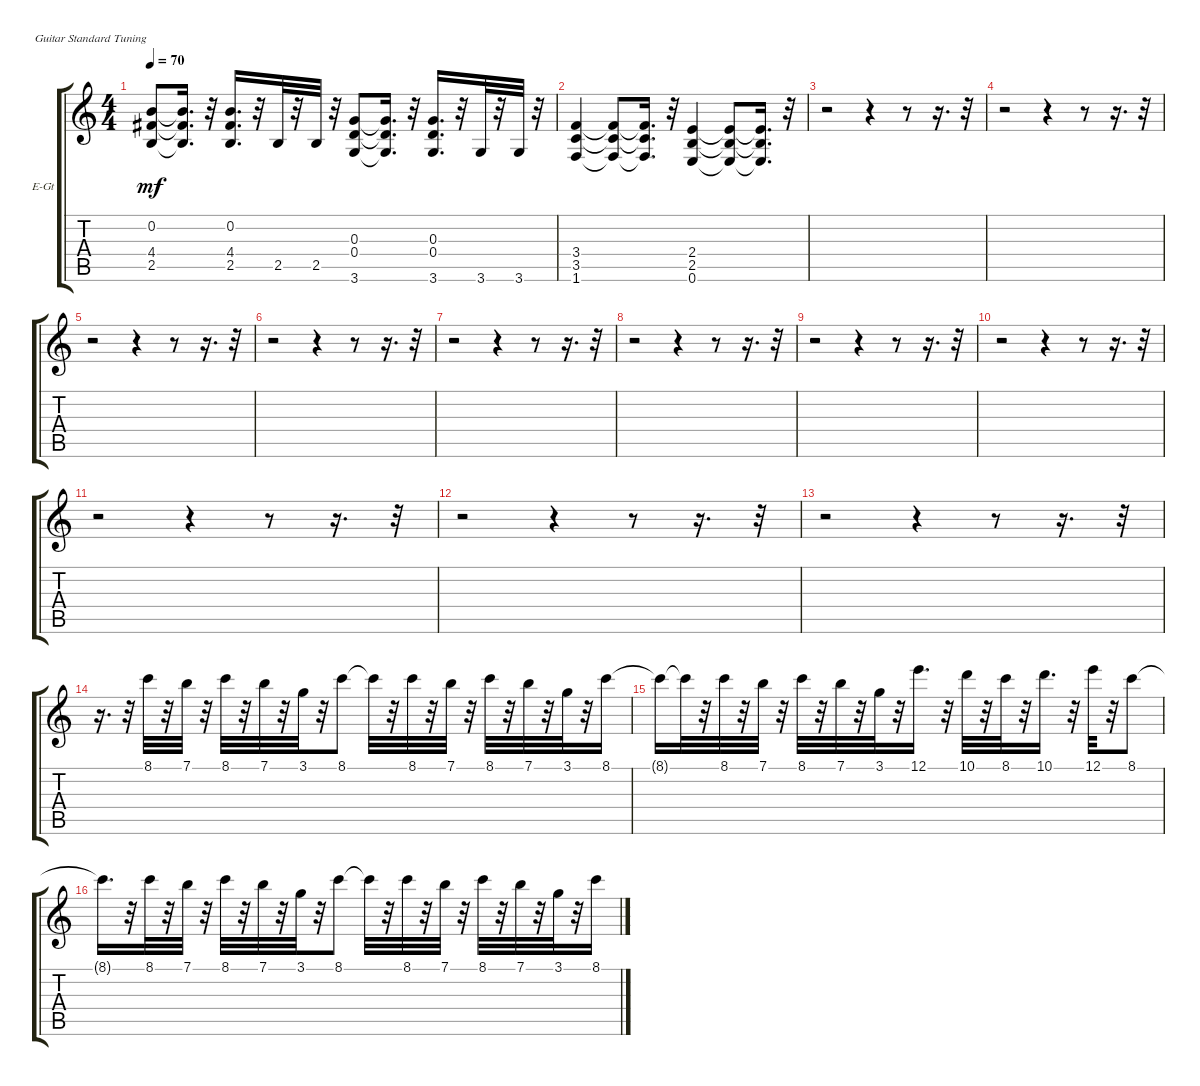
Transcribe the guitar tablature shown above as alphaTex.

\bracketExtendMode groupsimilarinstruments
\firstSystemTrackNameOrientation horizontal
\otherSystemsTrackNameOrientation horizontal
\track ("" "E-Gt") {instrument electricguitarclean}
\staff {score tabs}
\tuning (E4 B3 G3 D3 A2 E2)
\ts (4 4)
\tempo 70
\clef g2
\ks c
(0.2 4.4 2.5).8{dy mf} (0.2{t} 4.4{t} 2.5{t}).16{d} r.32 (0.2 4.4 2.5).16{d} r.32 2.5.32 r.32 2.5.32 r.32 (0.3 0.4 3.6).8 (0.3{t} 0.4{t} 3.6{t}).16{d} r.32 (0.3 0.4 3.6).16{d} r.32 3.6.32 r.32 3.6.32 r.32 |
(3.4 3.5 1.6).4 (3.4{t} 3.5{t} 1.6{t}).8 (3.4{t} 3.5{t} 1.6{t}).16{d} r.32 (2.4 2.5 0.6).4 (2.4{t} 2.5{t} 0.6{t}).8 (2.4{t} 2.5{t} 0.6{t}).16{d} r.32 |
r.2 r.4 r.8 r.16{d} r.32 |
r.2 r.4 r.8 r.16{d} r.32 |
r.2 r.4 r.8 r.16{d} r.32 |
r.2 r.4 r.8 r.16{d} r.32 |
r.2 r.4 r.8 r.16{d} r.32 |
r.2 r.4 r.8 r.16{d} r.32 |
r.2 r.4 r.8 r.16{d} r.32 |
r.2 r.4 r.8 r.16{d} r.32 |
r.2 r.4 r.8 r.16{d} r.32 |
r.2 r.4 r.8 r.16{d} r.32 |
r.2 r.4 r.8 r.16{d} r.32 |
r.16{d} r.32 8.1.32 r.32 7.1.32 r.32 8.1.32 r.32 7.1.32 r.32 3.1.32 r.32 8.1.8 8.1{t}.32 r.32 8.1.32 r.32 7.1.32 r.32 8.1.32 r.32 7.1.32 r.32 3.1.32 r.32 8.1.16 |
8.1{t}.16 8.1{t}.32 r.32 8.1.32 r.32 7.1.32 r.32 8.1.32 r.32 7.1.32 r.32 3.1.32 r.32 12.1.16{d} r.32 10.1.32 r.32 8.1.32 r.32 10.1.16{d} r.32 12.1.32 r.32 8.1.8 |
8.1{t}.16{d} r.32 8.1.32 r.32 7.1.32 r.32 8.1.32 r.32 7.1.32 r.32 3.1.32 r.32 8.1.8 8.1{t}.32 r.32 8.1.32 r.32 7.1.32 r.32 8.1.32 r.32 7.1.32 r.32 3.1.32 r.32 8.1.16
